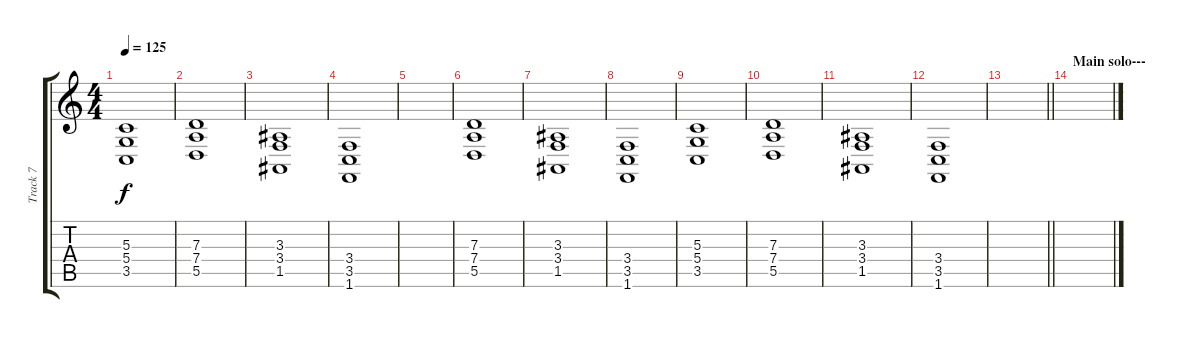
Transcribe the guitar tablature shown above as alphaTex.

\track ("Track 7" "Track 7") {instrument choiraahs}
\staff {score tabs}
\tuning (E4 B3 G3 D3 A2 E2) {hide}
\ts (4 4)
\tempo 125
\clef g2
\ks c
(5.3 5.4 3.5).1{dy f} |
(7.3 7.4 5.5).1 |
(3.3 3.4 1.5).1 |
(3.4 3.5 1.6).1 |
|
(7.3 7.4 5.5).1 |
(3.3 3.4 1.5).1 |
(3.4 3.5 1.6).1 |
(5.3 5.4 3.5).1 |
(7.3 7.4 5.5).1 |
(3.3 3.4 1.5).1 |
(3.4 3.5 1.6).1 |
\barLineRight lightlight
|
\section ("" "Main solo---")
